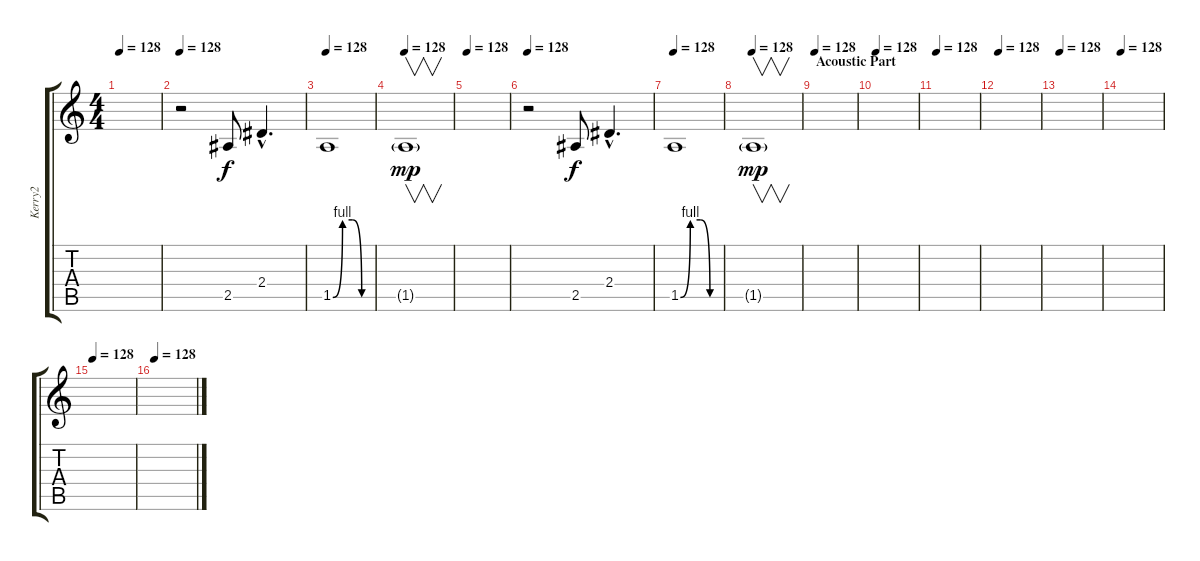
\track ("Kerry2" "Kerry2") {instrument distortionguitar}
\staff {score tabs}
\tuning (Eb4 Bb3 Gb3 Db3 Ab2 Eb2) {hide}
\ts (4 4)
\tempo 128
\clef g2
\ks c
|
\tempo 128
r.2 2.5.8{dy f} 2.4{hac}.4{d} |
\tempo 128
1.5{be (custom 0 0 15 4 30 4 45 0 60 0)}.1 |
\tempo 128
1.5{g}.1{v dy mp} |
\tempo 128
|
\tempo 128
r.2 2.5.8{dy f} 2.4{hac}.4{d} |
\tempo 128
1.5{be (custom 0 0 15 4 30 4 45 0 60 0)}.1 |
\tempo 128
1.5{g}.1{v dy mp} |
\section ("" "Acoustic Part")
\tempo 128
|
\tempo 128
|
\tempo 128
|
\tempo 128
|
\tempo 128
|
\tempo 128
|
\tempo 128
|
\tempo 128
